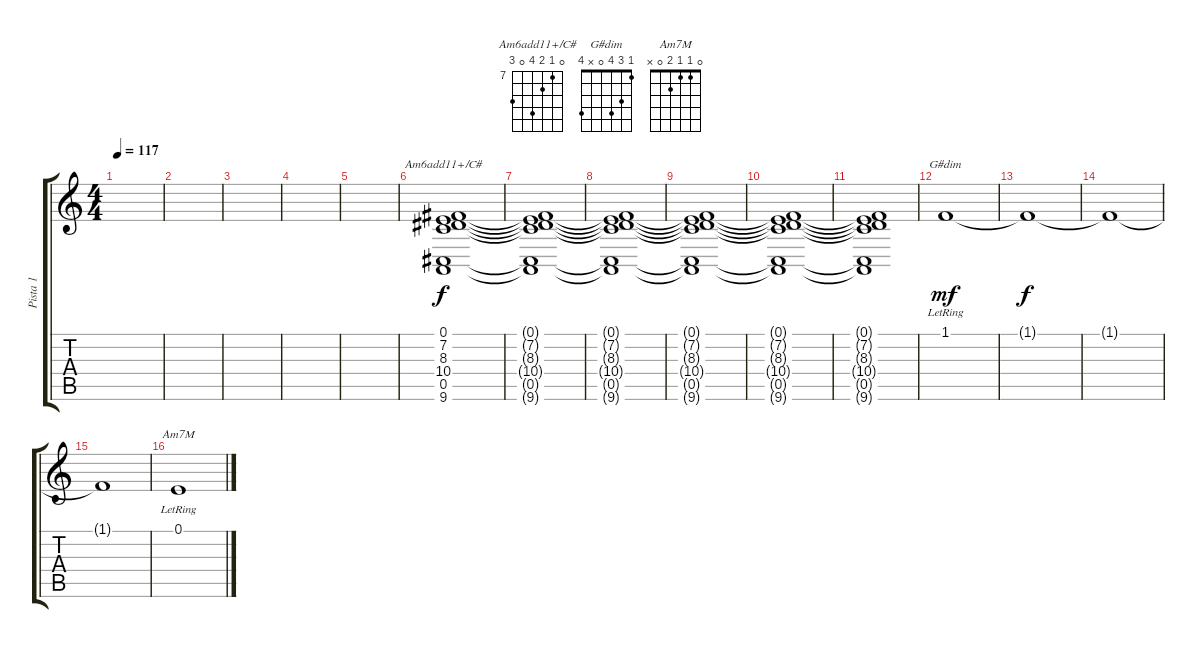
\track ("Pista 1" "Pista 1") {instrument stringensemble2}
\staff {score tabs}
\tuning (E4 B3 G3 D3 A2 E2) {hide}
\chord ("Am6add11+/C#" 0 7 8 10 0 9) {firstfret 7}
\chord ("G#dim" 1 3 4 0 x 4)
\chord ("Am7M" 0 1 1 2 0 x)
\ts (4 4)
\tempo 117
\clef g2
\ks c
|
|
|
|
|
(0.1 7.2 8.3 10.4 0.5 9.6).1{ch "Am6add11+/C#"} |
(0.1{t} 7.2{t} 8.3{t} 10.4{t} 0.5{t} 9.6{t}).1 |
(0.1{t} 7.2{t} 8.3{t} 10.4{t} 0.5{t} 9.6{t}).1 |
(0.1{t} 7.2{t} 8.3{t} 10.4{t} 0.5{t} 9.6{t}).1 |
(0.1{t} 7.2{t} 8.3{t} 10.4{t} 0.5{t} 9.6{t}).1{dy f} |
(0.1{t} 7.2{t} 8.3{t} 10.4{t} 0.5{t} 9.6{t}).1 |
1.1{lr}.1{ch "G#dim" dy mf volume 16} |
1.1{t}.1{dy f} |
1.1{t}.1 |
1.1{t}.1 |
0.1{lr}.1{ch "Am7M"}
